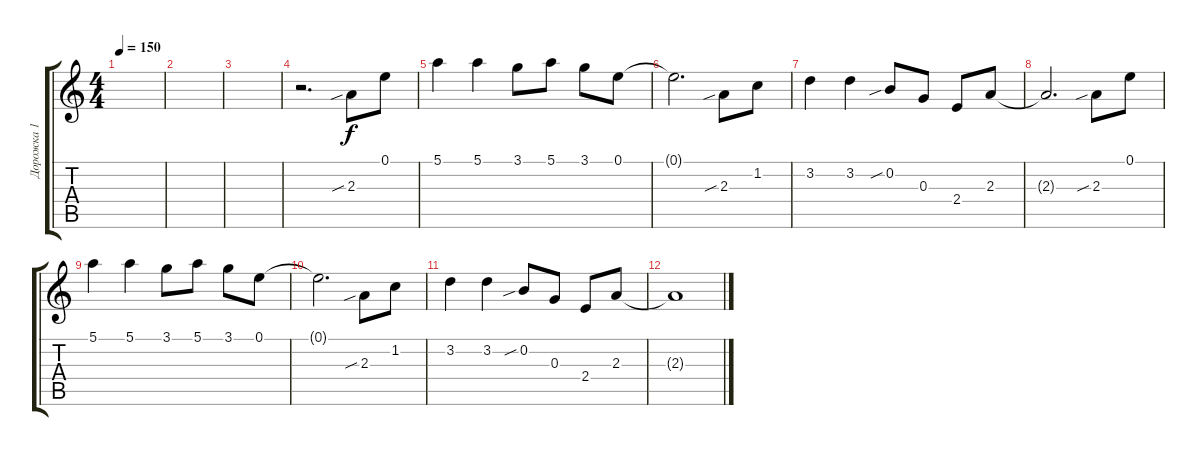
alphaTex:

\track ("Дорожка 1" "Дорожка 1") {instrument overdrivenguitar}
\staff {score tabs}
\tuning (E4 B3 G3 D3 A2 E2) {hide}
\ts (4 4)
\tempo 150
\clef g2
\ks c
|
|
|
r.2{d volume 16} 2.3{sib}.8 0.1.8 |
5.1.4 5.1.4 3.1.8 5.1.8 3.1.8 0.1.8 |
0.1{t}.2{d} 2.3{sib}.8 1.2.8 |
3.2.4 3.2.4 0.2{sib}.8 0.3.8 2.4.8 2.3.8 |
2.3{t}.2{d} 2.3{sib}.8 0.1.8 |
5.1.4 5.1.4 3.1.8 5.1.8 3.1.8 0.1.8 |
0.1{t}.2{d} 2.3{sib}.8 1.2.8 |
3.2.4 3.2.4 0.2{sib}.8 0.3.8 2.4.8 2.3.8 |
2.3{t}.1
